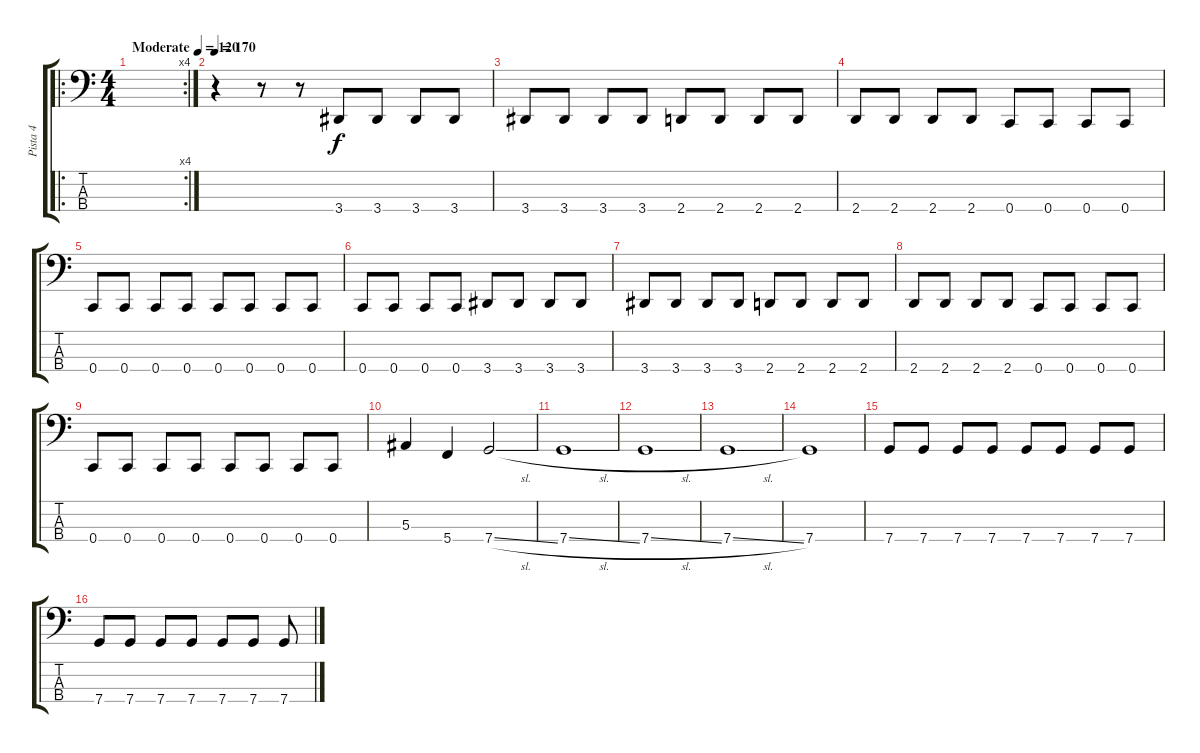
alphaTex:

\track ("Pista 4" "Pista 4") {instrument electricbassfinger}
\staff {score tabs}
\tuning (Eb2 Bb1 F1 C1) {hide}
\ro
\rc 4
\ts (4 4)
\tempo (120 "Moderate")
\clef f4
\ks c
|
\tempo 170
r.4 r.8 r.8 3.4.8 3.4.8 3.4.8 3.4.8 |
3.4.8 3.4.8 3.4.8 3.4.8 2.4.8 2.4.8 2.4.8 2.4.8 |
2.4.8 2.4.8 2.4.8 2.4.8 0.4.8 0.4.8 0.4.8 0.4.8 |
0.4.8 0.4.8 0.4.8 0.4.8 0.4.8 0.4.8 0.4.8 0.4.8 |
0.4.8 0.4.8 0.4.8 0.4.8 3.4.8 3.4.8 3.4.8 3.4.8 |
3.4.8 3.4.8 3.4.8 3.4.8 2.4.8 2.4.8 2.4.8 2.4.8 |
2.4.8 2.4.8 2.4.8 2.4.8 0.4.8 0.4.8 0.4.8 0.4.8 |
0.4.8 0.4.8 0.4.8 0.4.8 0.4.8 0.4.8 0.4.8 0.4.8 |
5.3.4 5.4.4 7.4{sl}.2 |
7.4{sl}.1 |
7.4{sl}.1 |
7.4{sl}.1 |
7.4.1 |
7.4.8 7.4.8 7.4.8 7.4.8 7.4.8 7.4.8 7.4.8 7.4.8 |
7.4.8 7.4.8 7.4.8 7.4.8 7.4.8 7.4.8 7.4.8
